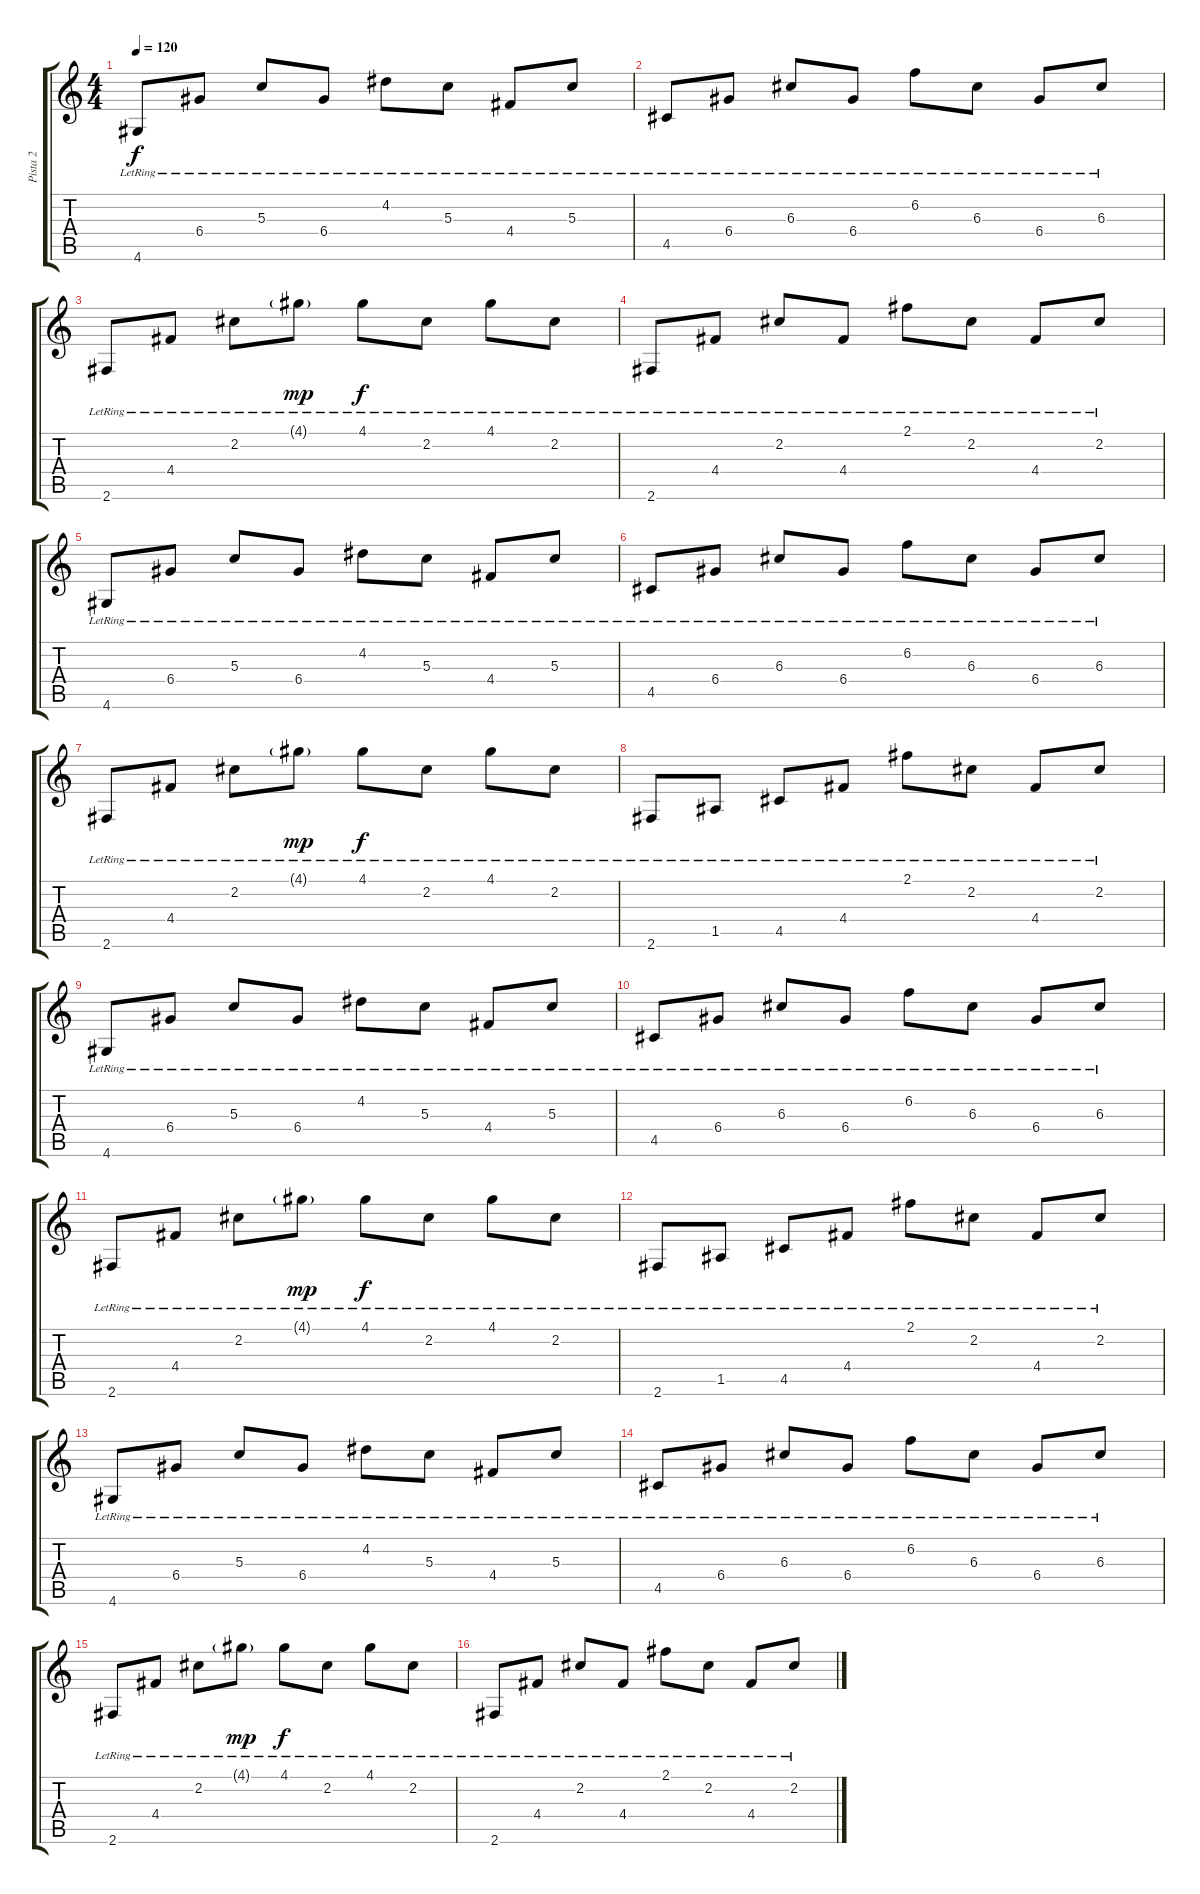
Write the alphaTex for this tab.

\track ("Pista 2" "Pista 2") {instrument acousticguitarnylon}
\staff {score tabs}
\tuning (E4 B3 G3 D3 A2 E2) {hide}
\ts (4 4)
\tempo 120
\clef g2
\ks c
4.6{lr}.8{dy f} 6.4{lr}.8 5.3{lr}.8 6.4{lr}.8 4.2{lr}.8 5.3{lr}.8 4.4{lr}.8 5.3{lr}.8 |
4.5{lr}.8 6.4{lr}.8 6.3{lr}.8 6.4{lr}.8 6.2{lr}.8 6.3{lr}.8 6.4{lr}.8 6.3{lr}.8 |
2.6{lr}.8 4.4{lr}.8 2.2{lr}.8 4.1{g lr}.8{dy mp} 4.1{lr}.8{dy f} 2.2{lr}.8 4.1{lr}.8 2.2{lr}.8 |
2.6{lr}.8 4.4{lr}.8 2.2{lr}.8 4.4{lr}.8 2.1{lr}.8 2.2{lr}.8 4.4{lr}.8 2.2{lr}.8 |
4.6{lr}.8 6.4{lr}.8 5.3{lr}.8 6.4{lr}.8 4.2{lr}.8 5.3{lr}.8 4.4{lr}.8 5.3{lr}.8 |
4.5{lr}.8 6.4{lr}.8 6.3{lr}.8 6.4{lr}.8 6.2{lr}.8 6.3{lr}.8 6.4{lr}.8 6.3{lr}.8 |
2.6{lr}.8 4.4{lr}.8 2.2{lr}.8 4.1{g lr}.8{dy mp} 4.1{lr}.8{dy f} 2.2{lr}.8 4.1{lr}.8 2.2{lr}.8 |
2.6{lr}.8 1.5{lr}.8 4.5{lr}.8 4.4{lr}.8 2.1{lr}.8 2.2{lr}.8 4.4{lr}.8 2.2{lr}.8 |
4.6{lr}.8 6.4{lr}.8 5.3{lr}.8 6.4{lr}.8 4.2{lr}.8 5.3{lr}.8 4.4{lr}.8 5.3{lr}.8 |
4.5{lr}.8 6.4{lr}.8 6.3{lr}.8 6.4{lr}.8 6.2{lr}.8 6.3{lr}.8 6.4{lr}.8 6.3{lr}.8 |
2.6{lr}.8 4.4{lr}.8 2.2{lr}.8 4.1{g lr}.8{dy mp} 4.1{lr}.8{dy f} 2.2{lr}.8 4.1{lr}.8 2.2{lr}.8 |
2.6{lr}.8 1.5{lr}.8 4.5{lr}.8 4.4{lr}.8 2.1{lr}.8 2.2{lr}.8 4.4{lr}.8 2.2{lr}.8 |
4.6{lr}.8 6.4{lr}.8 5.3{lr}.8 6.4{lr}.8 4.2{lr}.8 5.3{lr}.8 4.4{lr}.8 5.3{lr}.8 |
4.5{lr}.8 6.4{lr}.8 6.3{lr}.8 6.4{lr}.8 6.2{lr}.8 6.3{lr}.8 6.4{lr}.8 6.3{lr}.8 |
2.6{lr}.8 4.4{lr}.8 2.2{lr}.8 4.1{g lr}.8{dy mp} 4.1{lr}.8{dy f} 2.2{lr}.8 4.1{lr}.8 2.2{lr}.8 |
2.6{lr}.8 4.4{lr}.8 2.2{lr}.8 4.4{lr}.8 2.1{lr}.8 2.2{lr}.8 4.4{lr}.8 2.2{lr}.8
